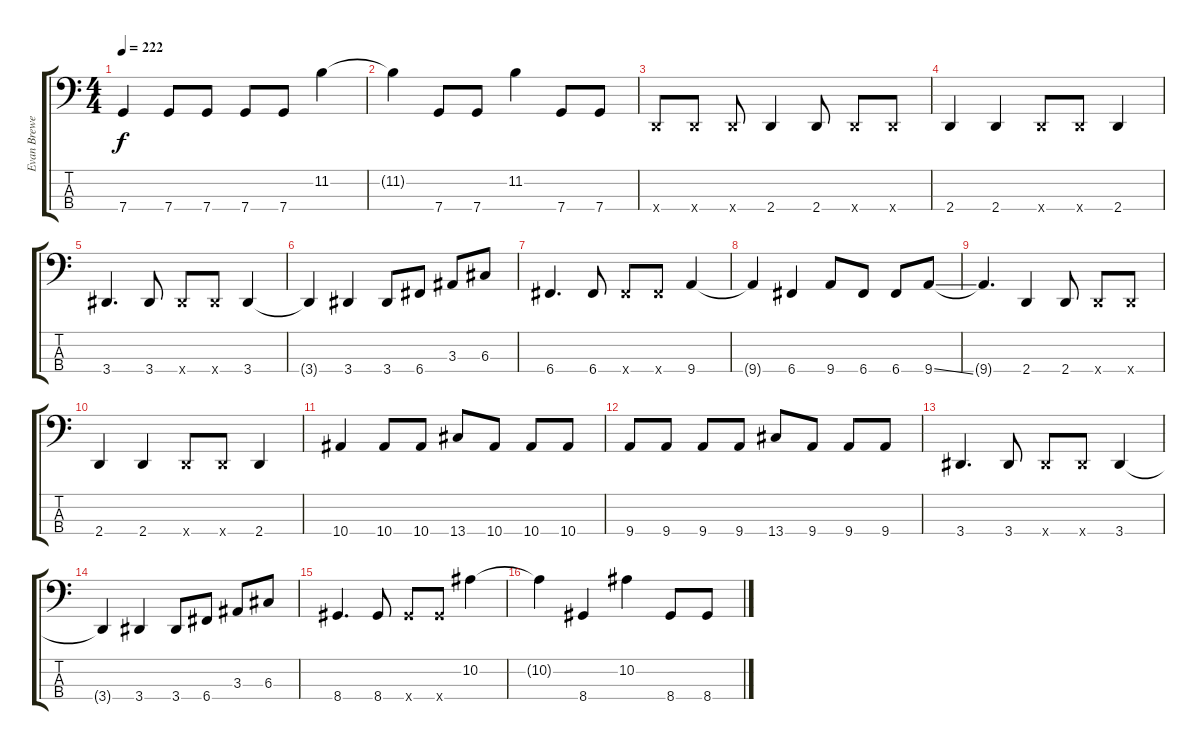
\track ("Evan Brewer" "Evan Brewe") {instrument electricbassfinger}
\staff {score tabs}
\tuning (F2 C2 G1 C1) {hide}
\ts (4 4)
\tempo 222
\clef f4
\ks c
7.4.4{dy f} 7.4.8 7.4.8 7.4.8 7.4.8 11.2.4 |
11.2{t}.4 7.4.8 7.4.8 11.2.4 7.4.8 7.4.8 |
2.4{x}.8 2.4{x}.8 2.4{x}.8 2.4.4 2.4.8 2.4{x}.8 2.4{x}.8 |
2.4.4 2.4.4 2.4{x}.8 2.4{x}.8 2.4.4 |
3.4.4{d} 3.4.8 3.4{x}.8 3.4{x}.8 3.4.4 |
3.4{t}.4 3.4.4 3.4.8 6.4.8 3.3.8 6.3.8 |
6.4.4{d} 6.4.8 6.4{x}.8 6.4{x}.8 9.4.4 |
9.4{t}.4 6.4.4 9.4.8 6.4.8 6.4.8 9.4{ss}.8 |
9.4{t}.4{d} 2.4.4 2.4.8 2.4{x}.8 2.4{x}.8 |
2.4.4 2.4.4 2.4{x}.8 2.4{x}.8 2.4.4 |
10.4.4 10.4.8 10.4.8 13.4.8 10.4.8 10.4.8 10.4.8 |
9.4.8 9.4.8 9.4.8 9.4.8 13.4.8 9.4.8 9.4.8 9.4.8 |
3.4.4{d} 3.4.8 3.4{x}.8 3.4{x}.8 3.4.4 |
3.4{t}.4 3.4.4 3.4.8 6.4.8 3.3.8 6.3.8 |
8.4.4{d} 8.4.8 8.4{x}.8 8.4{x}.8 10.2.4 |
10.2{t}.4 8.4.4 10.2.4 8.4.8 8.4.8
